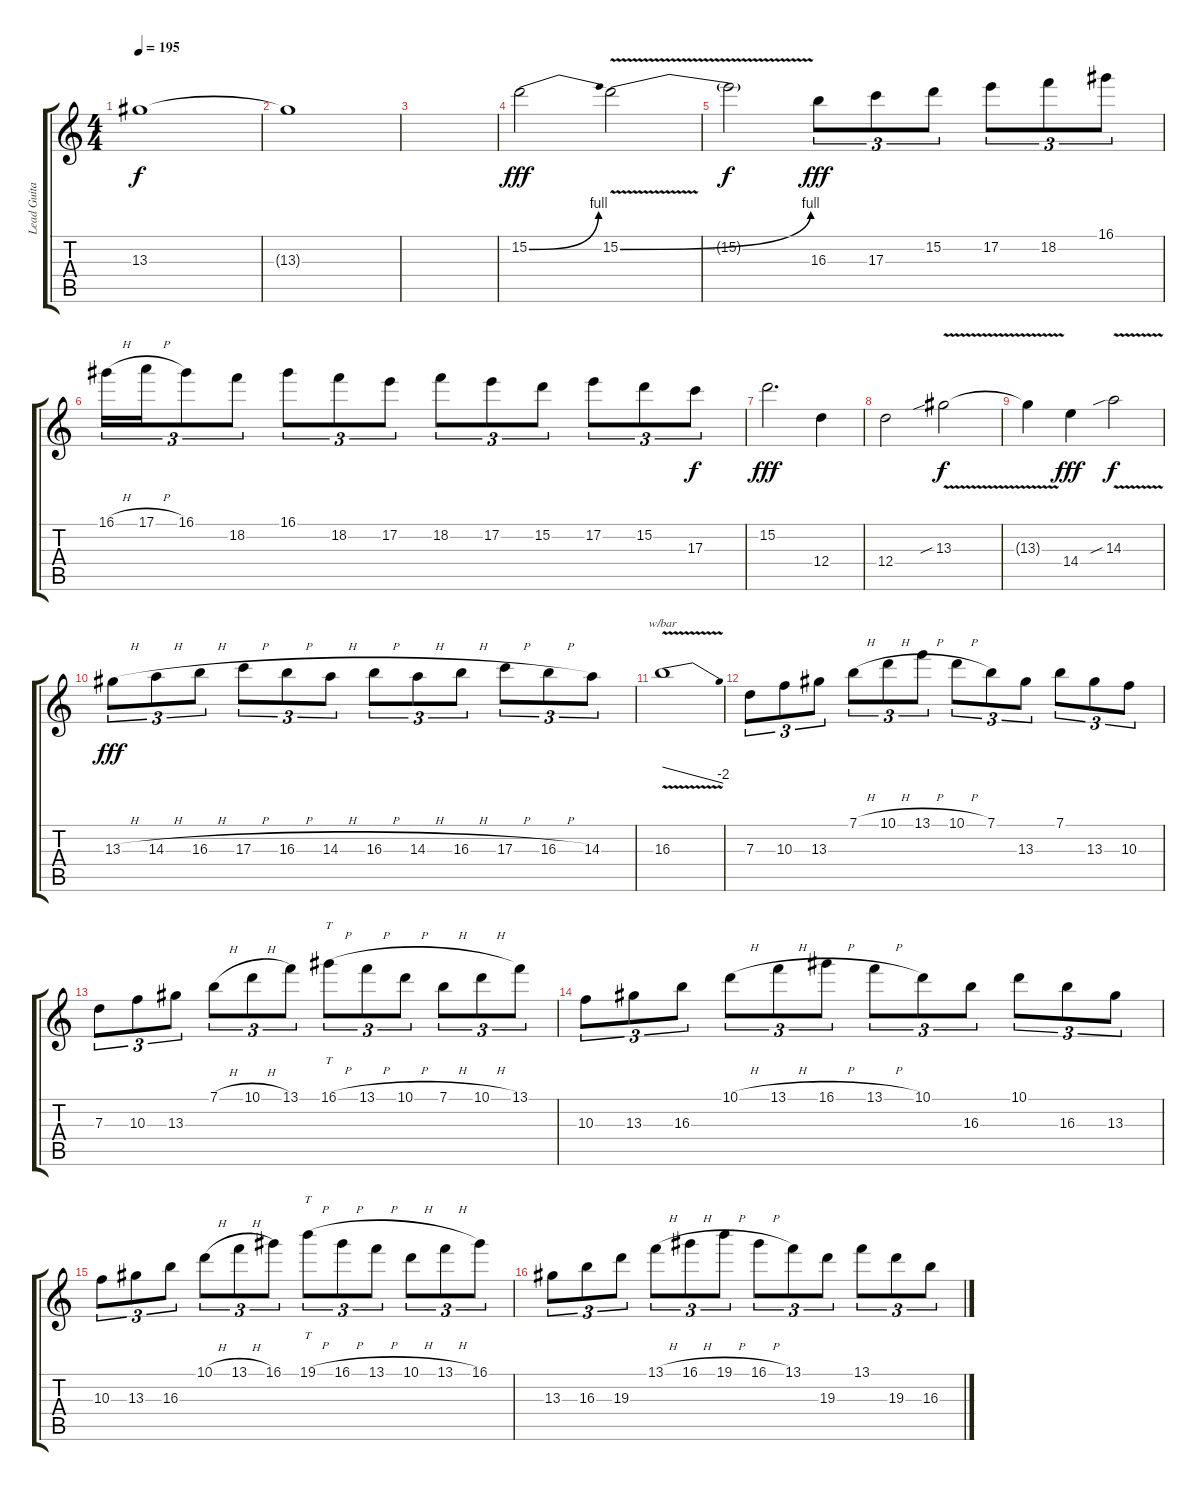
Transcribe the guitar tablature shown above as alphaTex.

\track ("Lead Guitar" "Lead Guita") {instrument distortionguitar bank 255}
\staff {score tabs}
\tuning (E4 B3 G3 D3 A2 E2) {hide}
\ts (4 4)
\tempo 195
\clef g2
\ks c
13.3{t}.1{dy f volume 9} |
13.3{t}.1 |
|
15.2{be (bend 0 0 60 4)}.2{dy fff volume 13} 15.2{be (bend 0 0 60 4) v}.2 |
15.2{t}.2{dy f} 16.3.8{tu (3 2) dy fff} 17.3.8{tu (3 2)} 15.2.8{tu (3 2)} 17.2.8{tu (3 2)} 18.2.8{tu (3 2)} 16.1.8{tu (3 2)} |
16.1{h}.16{tu (3 2)} 17.1{h}.16{tu (3 2)} 16.1.8{tu (3 2)} 18.2.8{tu (3 2)} 16.1.8{tu (3 2)} 18.2.8{tu (3 2)} 17.2.8{tu (3 2)} 18.2.8{tu (3 2)} 17.2.8{tu (3 2)} 15.2.8{tu (3 2)} 17.2.8{tu (3 2)} 15.2.8{tu (3 2)} 17.3.8{tu (3 2) dy f} |
15.2.2{d dy fff} 12.4.4 |
12.4.2 13.3{v sib}.2{dy f} |
13.3{t}.4 14.4.4{dy fff} 14.3{v sib}.2{dy f} |
13.3{h}.8{tu (3 2) dy fff} 14.3{h}.8{tu (3 2)} 16.3{h}.8{tu (3 2)} 17.3{h}.8{tu (3 2)} 16.3{h}.8{tu (3 2)} 14.3{h}.8{tu (3 2)} 16.3{h}.8{tu (3 2)} 14.3{h}.8{tu (3 2)} 16.3{h}.8{tu (3 2)} 17.3{h}.8{tu (3 2)} 16.3{h}.8{tu (3 2)} 14.3.8{tu (3 2)} |
16.3{v}.1{tbe (dive default 0 0 60 -8)} |
7.3.8{tu (3 2)} 10.3.8{tu (3 2)} 13.3.8{tu (3 2)} 7.1{h}.8{tu (3 2)} 10.1{h}.8{tu (3 2)} 13.1{h}.8{tu (3 2)} 10.1{h}.8{tu (3 2)} 7.1.8{tu (3 2)} 13.3.8{tu (3 2)} 7.1.8{tu (3 2)} 13.3.8{tu (3 2)} 10.3.8{tu (3 2)} |
7.3.8{tu (3 2)} 10.3.8{tu (3 2)} 13.3.8{tu (3 2)} 7.1{h}.8{tu (3 2)} 10.1{h}.8{tu (3 2)} 13.1.8{tu (3 2)} 16.1{h}.8{tt tu (3 2)} 13.1{h}.8{tu (3 2)} 10.1{h}.8{tu (3 2)} 7.1{h}.8{tu (3 2)} 10.1{h}.8{tu (3 2)} 13.1.8{tu (3 2)} |
10.3.8{tu (3 2)} 13.3.8{tu (3 2)} 16.3.8{tu (3 2)} 10.1{h}.8{tu (3 2)} 13.1{h}.8{tu (3 2)} 16.1{h}.8{tu (3 2)} 13.1{h}.8{tu (3 2)} 10.1.8{tu (3 2)} 16.3.8{tu (3 2)} 10.1.8{tu (3 2)} 16.3.8{tu (3 2)} 13.3.8{tu (3 2)} |
10.3.8{tu (3 2)} 13.3.8{tu (3 2)} 16.3.8{tu (3 2)} 10.1{h}.8{tu (3 2)} 13.1{h}.8{tu (3 2)} 16.1.8{tu (3 2)} 19.1{h}.8{tt tu (3 2)} 16.1{h}.8{tu (3 2)} 13.1{h}.8{tu (3 2)} 10.1{h}.8{tu (3 2)} 13.1{h}.8{tu (3 2)} 16.1.8{tu (3 2)} |
13.3.8{tu (3 2)} 16.3.8{tu (3 2)} 19.3.8{tu (3 2)} 13.1{h}.8{tu (3 2)} 16.1{h}.8{tu (3 2)} 19.1{h}.8{tu (3 2)} 16.1{h}.8{tu (3 2)} 13.1.8{tu (3 2)} 19.3.8{tu (3 2)} 13.1.8{tu (3 2)} 19.3.8{tu (3 2)} 16.3.8{tu (3 2)}
